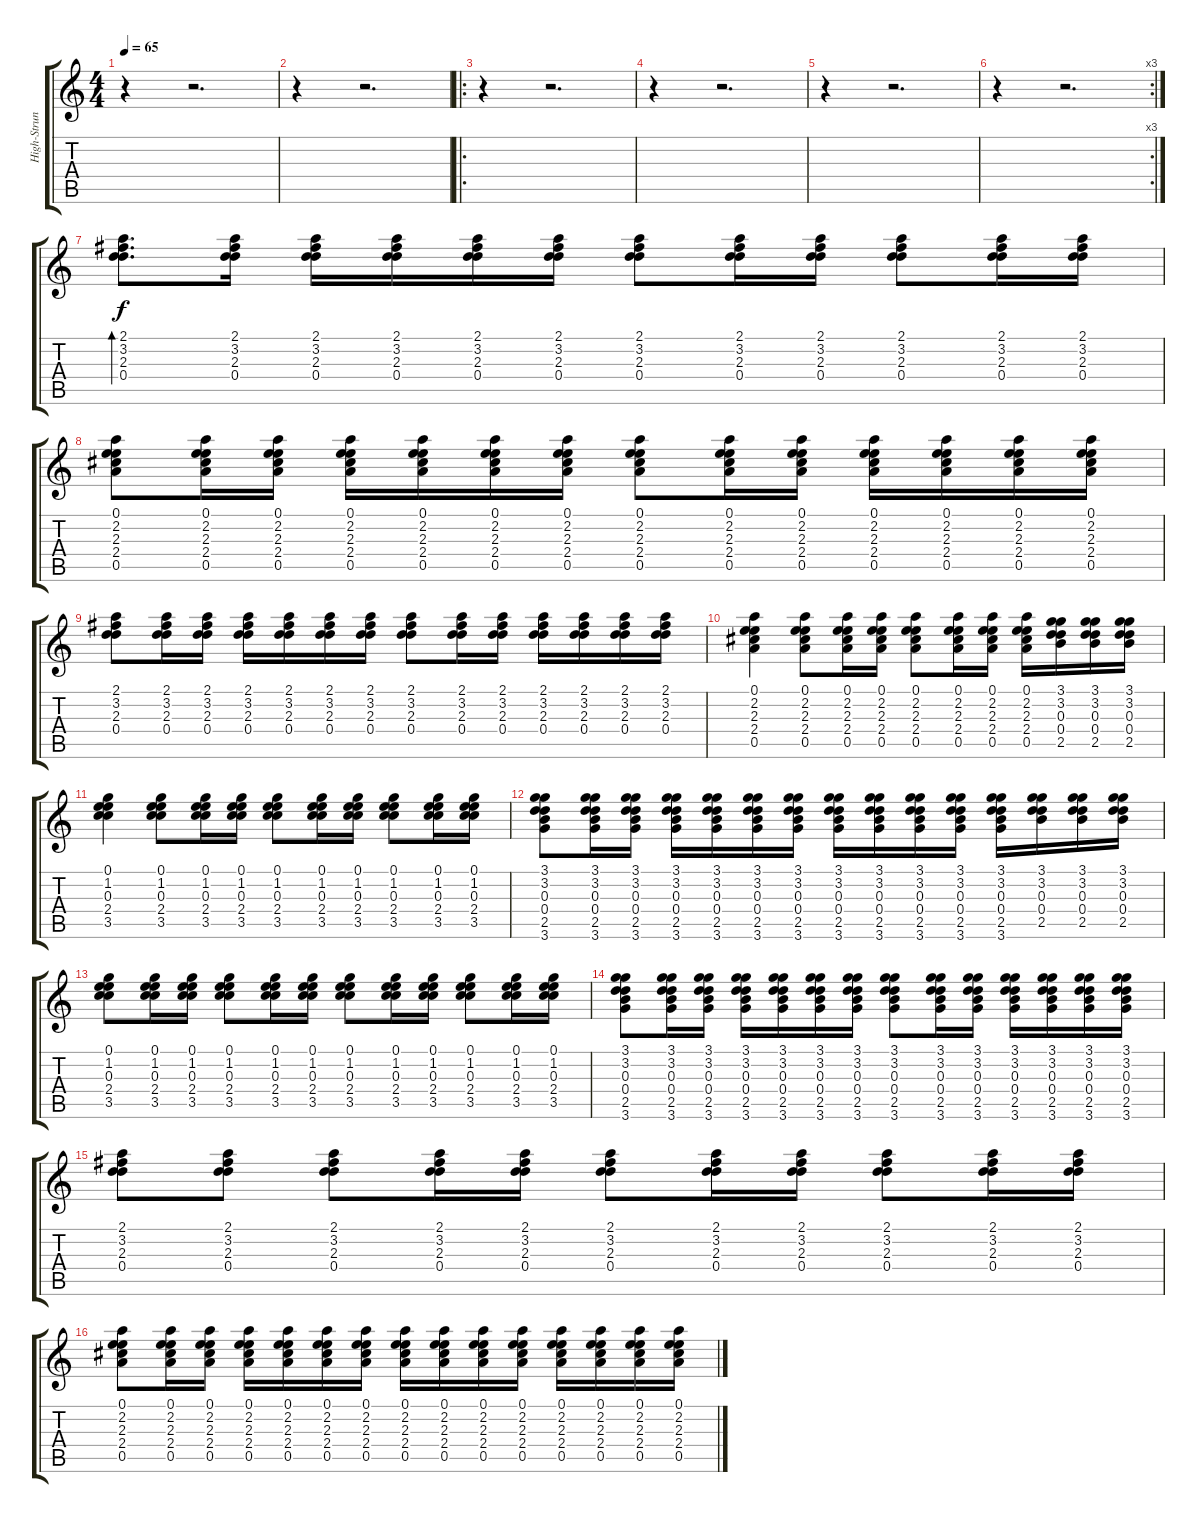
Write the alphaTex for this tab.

\track ("High-Strung Acoustic" "High-Strun") {instrument acousticguitarsteel}
\staff {score tabs}
\tuning (E4 B3 G4 D4 A3 E3) {hide}
\ts (4 4)
\tempo 65
\clef g2
\ks c
r.4{dy f instrument acousticguitarsteel} r.2{d} |
r.4 r.2{d} |
\ro
r.4 r.2{d} |
r.4 r.2{d} |
r.4 r.2{d} |
\rc 3
r.4 r.2{d} |
(2.1 3.2 2.3 0.4).8{d bd 60} (2.1 3.2 2.3 0.4).16 (2.1 3.2 2.3 0.4).16 (2.1 3.2 2.3 0.4).16 (2.1 3.2 2.3 0.4).16 (2.1 3.2 2.3 0.4).16 (2.1 3.2 2.3 0.4).8 (2.1 3.2 2.3 0.4).16 (2.1 3.2 2.3 0.4).16 (2.1 3.2 2.3 0.4).8 (2.1 3.2 2.3 0.4).16 (2.1 3.2 2.3 0.4).16 |
(0.1 2.2 2.3 2.4 0.5).8 (0.1 2.2 2.3 2.4 0.5).16 (0.1 2.2 2.3 2.4 0.5).16 (0.1 2.2 2.3 2.4 0.5).16 (0.1 2.2 2.3 2.4 0.5).16 (0.1 2.2 2.3 2.4 0.5).16 (0.1 2.2 2.3 2.4 0.5).16 (0.1 2.2 2.3 2.4 0.5).8 (0.1 2.2 2.3 2.4 0.5).16 (0.1 2.2 2.3 2.4 0.5).16 (0.1 2.2 2.3 2.4 0.5).16 (0.1 2.2 2.3 2.4 0.5).16 (0.1 2.2 2.3 2.4 0.5).16 (0.1 2.2 2.3 2.4 0.5).16 |
(2.1 3.2 2.3 0.4).8 (2.1 3.2 2.3 0.4).16 (2.1 3.2 2.3 0.4).16 (2.1 3.2 2.3 0.4).16 (2.1 3.2 2.3 0.4).16 (2.1 3.2 2.3 0.4).16 (2.1 3.2 2.3 0.4).16 (2.1 3.2 2.3 0.4).8 (2.1 3.2 2.3 0.4).16 (2.1 3.2 2.3 0.4).16 (2.1 3.2 2.3 0.4).16 (2.1 3.2 2.3 0.4).16 (2.1 3.2 2.3 0.4).16 (2.1 3.2 2.3 0.4).16 |
(0.1 2.2 2.3 2.4 0.5).4 (0.1 2.2 2.3 2.4 0.5).8 (0.1 2.2 2.3 2.4 0.5).16 (0.1 2.2 2.3 2.4 0.5).16 (0.1 2.2 2.3 2.4 0.5).8 (0.1 2.2 2.3 2.4 0.5).16 (0.1 2.2 2.3 2.4 0.5).16 (0.1 2.2 2.3 2.4 0.5).16 (3.1 3.2 0.3 0.4 2.5).16 (3.1 3.2 0.3 0.4 2.5).16 (3.1 3.2 0.3 0.4 2.5).16 |
(0.1 1.2 0.3 2.4 3.5).4 (0.1 1.2 0.3 2.4 3.5).8 (0.1 1.2 0.3 2.4 3.5).16 (0.1 1.2 0.3 2.4 3.5).16 (0.1 1.2 0.3 2.4 3.5).8 (0.1 1.2 0.3 2.4 3.5).16 (0.1 1.2 0.3 2.4 3.5).16 (0.1 1.2 0.3 2.4 3.5).8 (0.1 1.2 0.3 2.4 3.5).16 (0.1 1.2 0.3 2.4 3.5).16 |
(3.1 3.2 0.3 0.4 2.5 3.6).8 (3.1 3.2 0.3 0.4 2.5 3.6).16 (3.1 3.2 0.3 0.4 2.5 3.6).16 (3.1 3.2 0.3 0.4 2.5 3.6).16 (3.1 3.2 0.3 0.4 2.5 3.6).16 (3.1 3.2 0.3 0.4 2.5 3.6).16 (3.1 3.2 0.3 0.4 2.5 3.6).16 (3.1 3.2 0.3 0.4 2.5 3.6).16 (3.1 3.2 0.3 0.4 2.5 3.6).16 (3.1 3.2 0.3 0.4 2.5 3.6).16 (3.1 3.2 0.3 0.4 2.5 3.6).16 (3.1 3.2 0.3 0.4 2.5 3.6).16 (3.1 3.2 0.3 0.4 2.5).16 (3.1 3.2 0.3 0.4 2.5).16 (3.1 3.2 0.3 0.4 2.5).16 |
(0.1 1.2 0.3 2.4 3.5).8 (0.1 1.2 0.3 2.4 3.5).16 (0.1 1.2 0.3 2.4 3.5).16 (0.1 1.2 0.3 2.4 3.5).8 (0.1 1.2 0.3 2.4 3.5).16 (0.1 1.2 0.3 2.4 3.5).16 (0.1 1.2 0.3 2.4 3.5).8 (0.1 1.2 0.3 2.4 3.5).16 (0.1 1.2 0.3 2.4 3.5).16 (0.1 1.2 0.3 2.4 3.5).8 (0.1 1.2 0.3 2.4 3.5).16 (0.1 1.2 0.3 2.4 3.5).16 |
(3.1 3.2 0.3 0.4 2.5 3.6).8 (3.1 3.2 0.3 0.4 2.5 3.6).16 (3.1 3.2 0.3 0.4 2.5 3.6).16 (3.1 3.2 0.3 0.4 2.5 3.6).16 (3.1 3.2 0.3 0.4 2.5 3.6).16 (3.1 3.2 0.3 0.4 2.5 3.6).16 (3.1 3.2 0.3 0.4 2.5 3.6).16 (3.1 3.2 0.3 0.4 2.5 3.6).8 (3.1 3.2 0.3 0.4 2.5 3.6).16 (3.1 3.2 0.3 0.4 2.5 3.6).16 (3.1 3.2 0.3 0.4 2.5 3.6).16 (3.1 3.2 0.3 0.4 2.5 3.6).16 (3.1 3.2 0.3 0.4 2.5 3.6).16 (3.1 3.2 0.3 0.4 2.5 3.6).16 |
(2.1 3.2 2.3 0.4).8 (2.1 3.2 2.3 0.4).8 (2.1 3.2 2.3 0.4).8 (2.1 3.2 2.3 0.4).16 (2.1 3.2 2.3 0.4).16 (2.1 3.2 2.3 0.4).8 (2.1 3.2 2.3 0.4).16 (2.1 3.2 2.3 0.4).16 (2.1 3.2 2.3 0.4).8 (2.1 3.2 2.3 0.4).16 (2.1 3.2 2.3 0.4).16 |
(0.1 2.2 2.3 2.4 0.5).8 (0.1 2.2 2.3 2.4 0.5).16 (0.1 2.2 2.3 2.4 0.5).16 (0.1 2.2 2.3 2.4 0.5).16 (0.1 2.2 2.3 2.4 0.5).16 (0.1 2.2 2.3 2.4 0.5).16 (0.1 2.2 2.3 2.4 0.5).16 (0.1 2.2 2.3 2.4 0.5).16 (0.1 2.2 2.3 2.4 0.5).16 (0.1 2.2 2.3 2.4 0.5).16 (0.1 2.2 2.3 2.4 0.5).16 (0.1 2.2 2.3 2.4 0.5).16 (0.1 2.2 2.3 2.4 0.5).16 (0.1 2.2 2.3 2.4 0.5).16 (0.1 2.2 2.3 2.4 0.5).16
